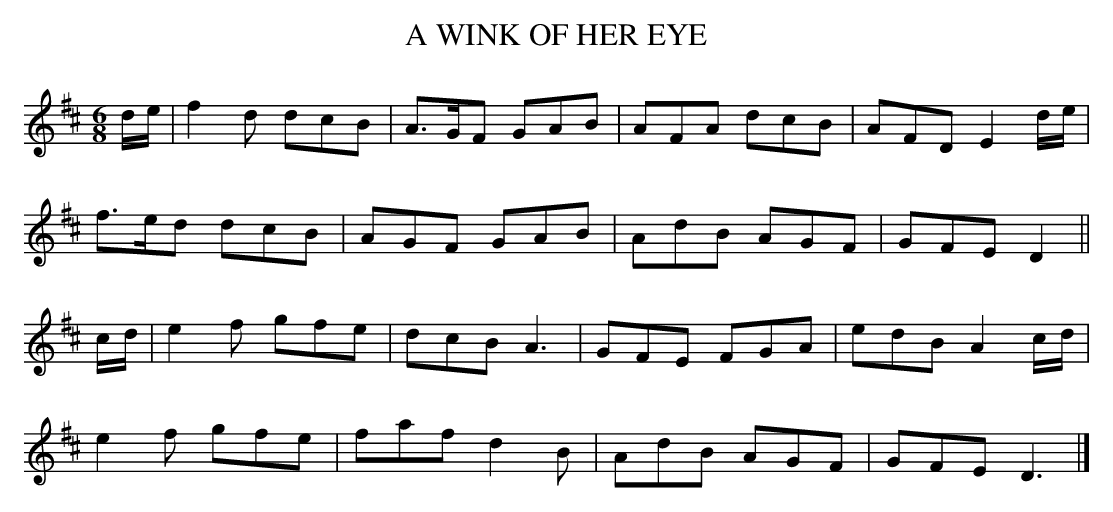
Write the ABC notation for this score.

X:1
T:WINK OF HER EYE, A
Y:"cheerfully"
M:6/8
L:1/8
K:D % source key = G
d/e/|f2d dcB|A>GF GAB|AFA dcB|AFD E2d/e/|
f>ed dcB|AGF GAB|AdB AGF|GFE D2||
c/d/|e2f gfe|dcB A3|GFE FGA|edB A2c/d/|
e2f gfe|faf d2B|AdB AGF|GFE D3|]
